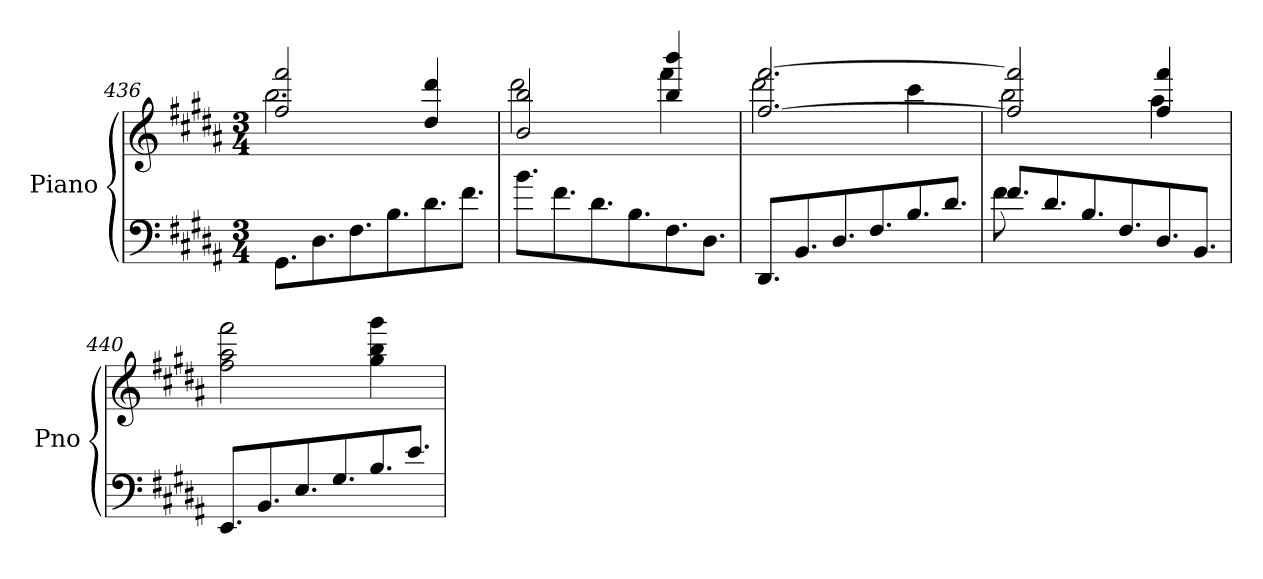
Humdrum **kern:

**kern	**kern
*part1	*part1
*staff2	*staff1
*I"Piano	*
*I'Pno	*
*clefF4	*clefG2
*k[f#c#g#d#a#]	*k[f#c#g#d#a#]
*B:	*B:
*M3/4	*M3/4
*Xtuplet	*
=436	=436
*	*^
12.GG#\L	2ff#/ 2fff#/	2.bb\
12.D#\	.	.
12.F#\	.	.
12.B\	.	.
12.d#\	4dd#/ 4ddd#/	.
12.f#\J	.	.
=437	=437	=437
12.b\L	2b/ 2bb/	2ddd#\
12.f#\	.	.
12.d#\	.	.
12.B\	.	.
12.F#\	4bb/ 4bbb/	4fff#\
12.D#\J	.	.
=438	=438	=438
12.DD#/L	[2.ff#/ [2.fff#/	2ddd#\
12.BB/	.	.
12.D#/	.	.
12.F#/	.	.
12.B/	.	4ccc#\
12.d#/J	.	.
!!LO:PB:g=z	!!
=439	=439	=439
*^	*	*
12.f#/L	8f#\	2ff#/] 2fff#/]	2bb\
12.d#/	2ryy	.	.
12.B/	.	.	.
12.F#/	.	.	.
12.D#/	.	4ff#/ 4fff#/	4aa#\
12.BB/J	8ryy	.	.
*v	*v	*	*
*	*v	*v
=440	=440
12.EE/L	2ff#\ 2aa#\ 2fff#\
12.BB/	.
12.E/	.
12.G#/	.
12.B/	4gg#\ 4bb\ 4ggg#\
12.e/J	.
=	=
*-	*-
